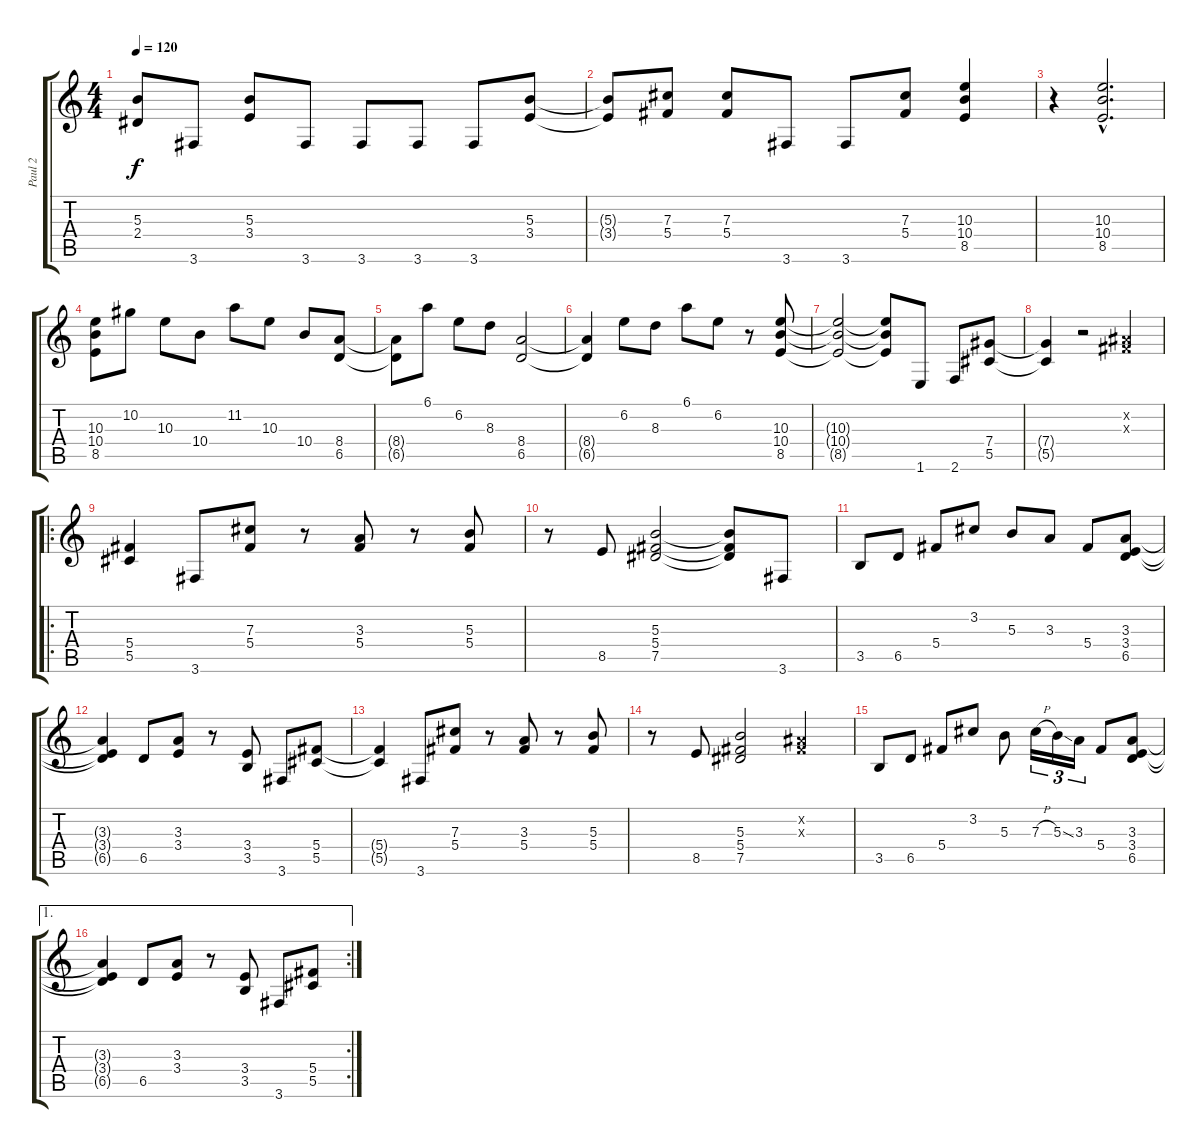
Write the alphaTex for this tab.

\track ("Paul 2" "Paul 2") {instrument distortionguitar}
\staff {score tabs}
\tuning (Eb4 Bb3 Gb3 Db3 Ab2 Eb2) {hide}
\ts (4 4)
\tempo 120
\clef g2
\ks c
(5.3{t} 2.4{t}).8{dy f} 3.6.8 (5.3 3.4).8 3.6.8 3.6.8 3.6.8 3.6.8 (5.3 3.4).8 |
(5.3{t} 3.4{t}).8 (7.3 5.4).8 (7.3 5.4).8 3.6.8 3.6.8 (7.3 5.4).8 (10.3 10.4 8.5).4 |
r.4 (10.3{hac} 10.4{hac} 8.5{hac}).2{d} |
(10.3 10.4 8.5).8 10.2.8 10.3.8 10.4.8 11.2.8 10.3.8 10.4.8 (8.4 6.5).8 |
(8.4{t} 6.5{t}).8 6.1.8 6.2.8 8.3.8 (8.4 6.5).2 |
(8.4{t} 6.5{t}).4 6.2.8 8.3.8 6.1.8 6.2.8 r.8 (10.3 10.4 8.5).8 |
(10.3{t} 10.4{t} 8.5{t}).2 (10.3{t} 10.4{t} 8.5{t}).8 1.6.8 2.6.8 (7.4 5.5).8 |
(7.4{t} 5.5{t}).4 r.2 (0.2{x} 0.3{x}).4 |
\ro
(5.4 5.5).4 3.6.8 (7.3 5.4).8 r.8 (3.3 5.4).8 r.8 (5.3 5.4).8 |
r.8 8.5.8 (5.3 5.4 7.5).2 (5.3{t} 5.4{t} 7.5{t}).8 3.6.8 |
3.5.8 6.5.8 5.4.8 3.2.8 5.3.8 3.3.8 5.4.8 (3.3 3.4 6.5).8 |
(3.3{t} 3.4{t} 6.5{t}).4 6.5.8 (3.3 3.4).8 r.8 (3.4 3.5).8 3.6.8 (5.4 5.5).8 |
(5.4{t} 5.5{t}).4 3.6.8 (7.3 5.4).8 r.8 (3.3 5.4).8 r.8 (5.3 5.4).8 |
r.8 8.5.8 (5.3 5.4 7.5).2 (0.2{x} 0.3{x}).4 |
3.5.8 6.5.8 5.4.8 3.2.8 5.3.8 7.3{h}.16{tu (3 2)} 5.3{ss}.16{tu (3 2)} 3.3.16{tu (3 2)} 5.4.8 (3.3 3.4 6.5).8 |
\ae 1
\rc 2
(3.3{t} 3.4{t} 6.5{t}).4 6.5.8 (3.3 3.4).8 r.8 (3.4 3.5).8 3.6.8 (5.4 5.5).8
